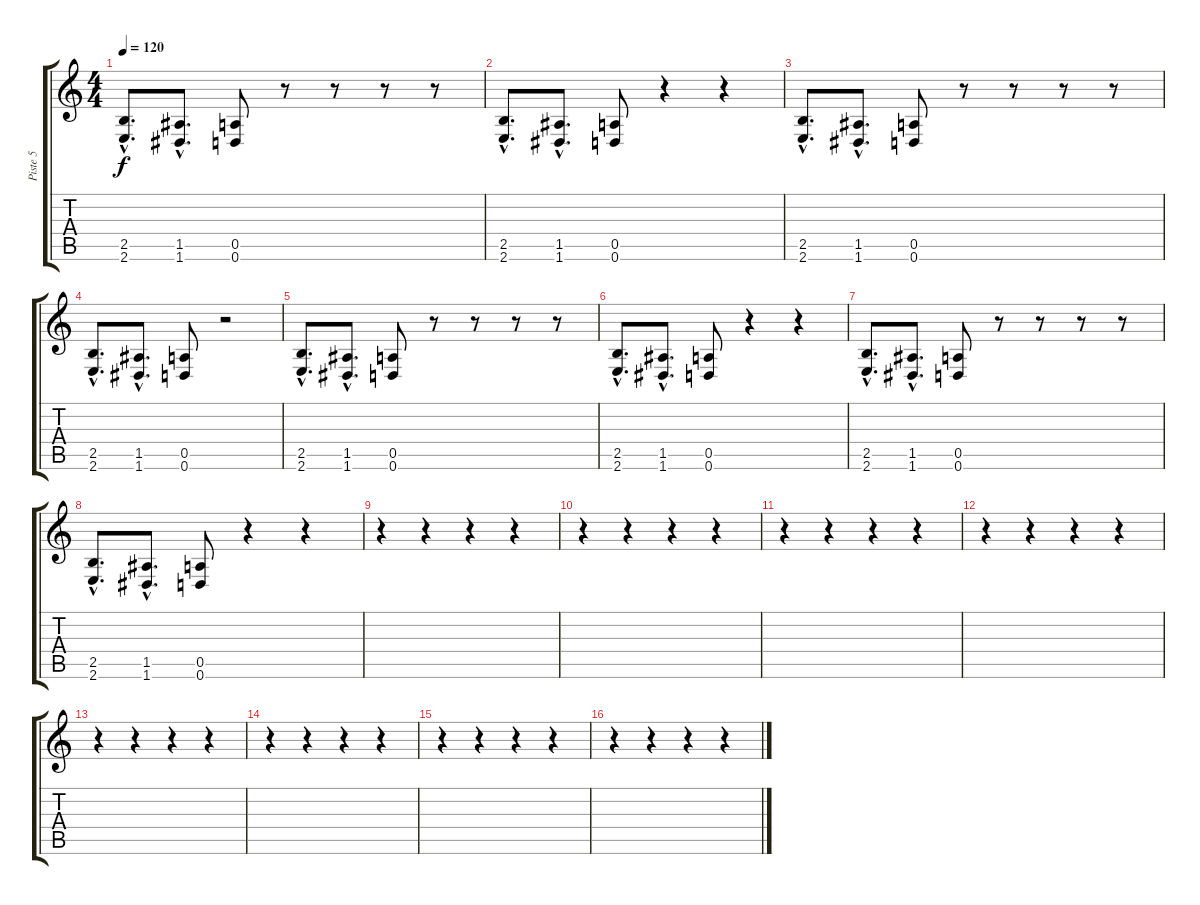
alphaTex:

\track ("Piste 5" "Piste 5") {instrument distortionguitar}
\staff {score tabs}
\tuning (E4 B3 G3 D3 A2 D2) {hide}
\ts (4 4)
\tempo 120
\clef g2
\ks c
(2.5{hac} 2.6{hac}).8{d dy f} (1.5{hac} 1.6{hac}).8{d} (0.5 0.6).8 r.8 r.8 r.8 r.8 |
(2.5{hac} 2.6{hac}).8{d} (1.5{hac} 1.6{hac}).8{d} (0.5 0.6).8 r.4 r.4 |
(2.5{hac} 2.6{hac}).8{d} (1.5{hac} 1.6{hac}).8{d} (0.5 0.6).8 r.8 r.8 r.8 r.8 |
(2.5{hac} 2.6{hac}).8{d} (1.5{hac} 1.6{hac}).8{d} (0.5 0.6).8 r.2 |
(2.5{hac} 2.6{hac}).8{d} (1.5{hac} 1.6{hac}).8{d} (0.5 0.6).8 r.8 r.8 r.8 r.8 |
(2.5{hac} 2.6{hac}).8{d} (1.5{hac} 1.6{hac}).8{d} (0.5 0.6).8 r.4 r.4 |
(2.5{hac} 2.6{hac}).8{d} (1.5{hac} 1.6{hac}).8{d} (0.5 0.6).8 r.8 r.8 r.8 r.8 |
(2.5{hac} 2.6{hac}).8{d} (1.5{hac} 1.6{hac}).8{d} (0.5 0.6).8 r.4 r.4 |
r.4 r.4 r.4 r.4 |
r.4 r.4 r.4 r.4 |
r.4 r.4 r.4 r.4 |
r.4 r.4 r.4 r.4 |
r.4 r.4 r.4 r.4 |
r.4 r.4 r.4 r.4 |
r.4 r.4 r.4 r.4 |
r.4 r.4 r.4 r.4
